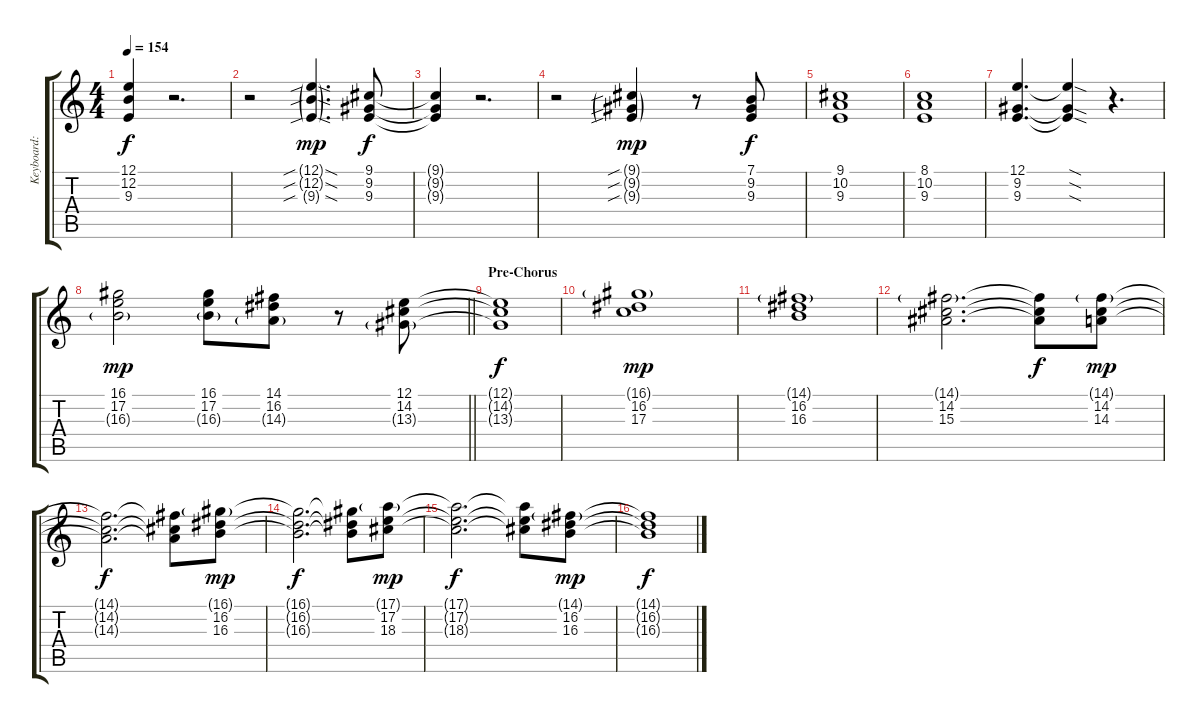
\track ("Keyboard: Tsumugi Kotobuki" "Keyboard: ") {instrument lead2sawtooth}
\staff {score tabs}
\tuning (E4 B3 G3 D3 A2 E2) {hide}
\ts (4 4)
\tempo 154
\clef g2
\ks c
(12.1{t} 12.2{t} 9.3{t}).4{dy f} r.2{d} |
r.2 (12.1{sib sod g} 12.2{sib sod g} 9.3{sib sod g}).4{d dy mp} (9.1 9.2 9.3).8{dy f} |
(9.1{t} 9.2{t} 9.3{t}).4 r.2{d} |
r.2 (9.1{sib g} 9.2{sib g} 9.3{sib g}).4{dy mp} r.8 (7.1 9.2 9.3).8{dy f} |
(9.1 10.2 9.3).1 |
(8.1 10.2 9.3).1 |
(12.1 9.2 9.3).4{d} (12.1{sod t} 9.2{sod t} 9.3{sod t}).4 r.4{d} |
\barLineRight lightlight
(16.1 17.2 16.3{g}).2{dy mp} (16.1 17.2 16.3{g}).8 (14.1 16.2 14.3{g}).8 r.8 (12.1 14.2 13.3{g}).8 |
\section ("" "Pre-Chorus")
(12.1{t} 14.2{t} 13.3{t}).1{dy f} |
(16.1{g} 16.2 17.3).1{dy mp} |
(14.1{g} 16.2 16.3).1 |
(14.1{g} 14.2 15.3).2{d} (14.1{t} 14.2{t} 15.3{t}).8{dy f} (14.1{g} 14.2 14.3).8{dy mp} |
(14.1{t} 14.2{t} 14.3{t}).2{d dy f} (14.1{t} 14.2{t} 14.3{t}).8 (16.1{g} 16.2 16.3).8{dy mp} |
(16.1{t} 16.2{t} 16.3{t}).2{d dy f} (16.1{t} 16.2{t} 16.3{t}).8 (17.1{g} 17.2 18.3).8{dy mp} |
(17.1{t} 17.2{t} 18.3{t}).2{d dy f} (17.1{t} 17.2{t} 18.3{t}).8 (14.1{g} 16.2 16.3).8{dy mp} |
(14.1{t} 16.2{t} 16.3{t}).1{dy f}
